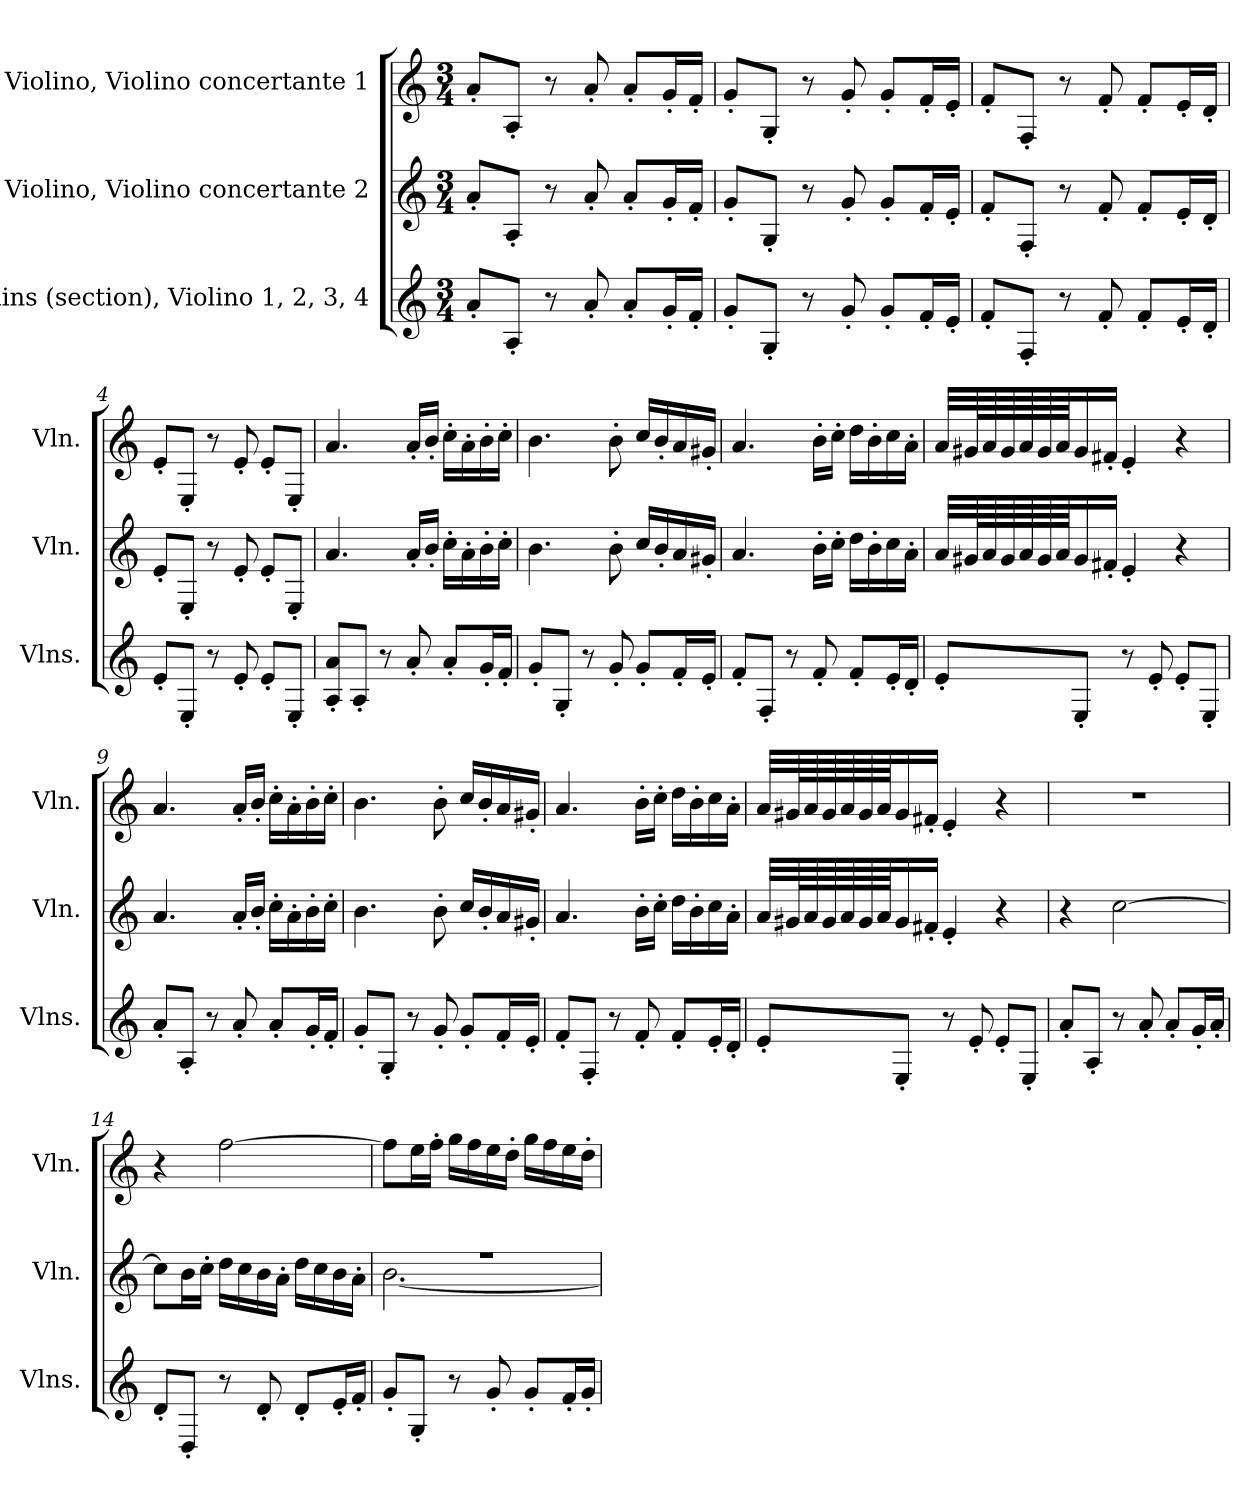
**kern	**kern	**kern
*part3	*part2	*part1
*staff3	*staff2	*staff1
*I"Violins (section), Violino 1, 2, 3, 4	*I"Violino, Violino concertante 2	*I"Violino, Violino concertante 1
*I'Vlns.	*I'Vln.	*I'Vln.
*clefG2	*clefG2	*clefG2
*k[]	*k[]	*k[]
*M3/4	*M3/4	*M3/4
*MM38	*MM38	*MM38
=1	=1	=1
8a'/L	8a'/L	8a'/L
8A'/J	8A'/J	8A'/J
8r	8r	8r
8a'/	8a'/	8a'/
8a'/L	8a'/L	8a'/L
16g'/L	16g'/L	16g'/L
16f'/JJ	16f'/JJ	16f'/JJ
=2	=2	=2
8g'/L	8g'/L	8g'/L
8G'/J	8G'/J	8G'/J
8r	8r	8r
8g'/	8g'/	8g'/
8g'/L	8g'/L	8g'/L
16f'/L	16f'/L	16f'/L
16e'/JJ	16e'/JJ	16e'/JJ
=3	=3	=3
8f'/L	8f'/L	8f'/L
8F'/J	8F'/J	8F'/J
8r	8r	8r
8f'/	8f'/	8f'/
8f'/L	8f'/L	8f'/L
16e'/L	16e'/L	16e'/L
16d'/JJ	16d'/JJ	16d'/JJ
!!LO:LB:g=z
=4	=4	=4
8e'/L	8e'/L	8e'/L
8E'/J	8E'/J	8E'/J
8r	8r	8r
8e'/	8e'/	8e'/
8e'/L	8e'/L	8e'/L
8E'/J	8E'/J	8E'/J
=5	=5	=5
8A/' 8a/'L	4.a/	4.a/
8A'/J	.	.
8r	.	.
8a'/	16a'/LL	16a'/LL
.	16b'/JJ	16b'/JJ
8a'/L	16cc'\LL	16cc'\LL
.	16a'\	16a'\
16g'/L	16b'\	16b'\
16f'/JJ	16cc'\JJ	16cc'\JJ
=6	=6	=6
8g'/L	4.b\	4.b\
8G'/J	.	.
8r	.	.
8g'/	8b'\	8b'\
8g'/L	16cc/LL	16cc/LL
.	16b'/	16b'/
16f'/L	16a/	16a/
16e'/JJ	16g#X'/JJ	16g#X'/JJ
=7	=7	=7
8f'/L	4.a/	4.a/
8F'/J	.	.
8r	.	.
8f'/	16b'\LL	16b'\LL
.	16cc'\JJ	16cc'\JJ
8f'/L	16dd\LL	16dd\LL
.	16b'\	16b'\
16e'/L	16cc\	16cc\
16d'/JJ	16a'\JJ	16a'\JJ
!!LO:LB:g=z
=8	=8	=8
8e'/L	32a/LLL	32a/LLL
.	64g#X/L	64g#X/L
.	64a/	64a/
.	64g#/	64g#/
.	64a/	64a/
.	64g#/	64g#/
.	64a/JJ	64a/JJ
8E'/J	16g#/	16g#/
.	16f#X'/JJ	16f#X'/JJ
8r	4e'/	4e'/
8e'/	.	.
8e'/L	4r	4r
8E'/J	.	.
=9	=9	=9
8a'/L	4.a/	4.a/
8A'/J	.	.
8r	.	.
8a'/	16a'/LL	16a'/LL
.	16b'/JJ	16b'/JJ
8a'/L	16cc'\LL	16cc'\LL
.	16a'\	16a'\
16g'/L	16b'\	16b'\
16f'/JJ	16cc'\JJ	16cc'\JJ
=10	=10	=10
8g'/L	4.b\	4.b\
8G'/J	.	.
8r	.	.
8g'/	8b'\	8b'\
8g'/L	16cc/LL	16cc/LL
.	16b'/	16b'/
16f'/L	16a/	16a/
16e'/JJ	16g#X'/JJ	16g#X'/JJ
!!LO:LB:g=z
=11	=11	=11
8f'/L	4.a/	4.a/
8F'/J	.	.
8r	.	.
8f'/	16b'\LL	16b'\LL
.	16cc'\JJ	16cc'\JJ
8f'/L	16dd\LL	16dd\LL
.	16b'\	16b'\
16e'/L	16cc\	16cc\
16d'/JJ	16a'\JJ	16a'\JJ
=12	=12	=12
8e'/L	32a/LLL	32a/LLL
.	64g#X/L	64g#X/L
.	64a/	64a/
.	64g#/	64g#/
.	64a/	64a/
.	64g#/	64g#/
.	64a/JJ	64a/JJ
8E'/J	16g#/	16g#/
.	16f#X'/JJ	16f#X'/JJ
8r	4e'/	4e'/
8e'/	.	.
8e'/L	4r	4r
8E'/J	.	.
=13	=13	=13
8a'/L	4r	2.r
8A'/J	.	.
8r	[2cc\	.
8a'/	.	.
8a'/L	.	.
16g'/L	.	.
16a'/JJ	.	.
!!LO:LB:g=z
=14	=14	=14
8d'/L	8cc\L]	4r
8D'/J	16b\L	.
.	16cc'\JJ	.
8r	16dd\LL	[2ff\
.	16cc\	.
8d'/	16b\	.
.	16a'\JJ	.
8d'/L	16dd\LL	.
.	16cc\	.
16e'/L	16b\	.
16f'/JJ	16a'\JJ	.
=15	=15	=15
*	*^	*
8g'/L	2.r	[2.b\	8ff\L]
8G'/J	.	.	16ee\L
.	.	.	16ff'\JJ
8r	.	.	16gg\LL
.	.	.	16ff\
8g'/	.	.	16ee\
.	.	.	16dd'\JJ
8g'/L	.	.	16gg\LL
.	.	.	16ff\
16f'/L	.	.	16ee\
16g'/JJ	.	.	16dd'\JJ
*	*v	*v	*
=	=	=
*-	*-	*-
